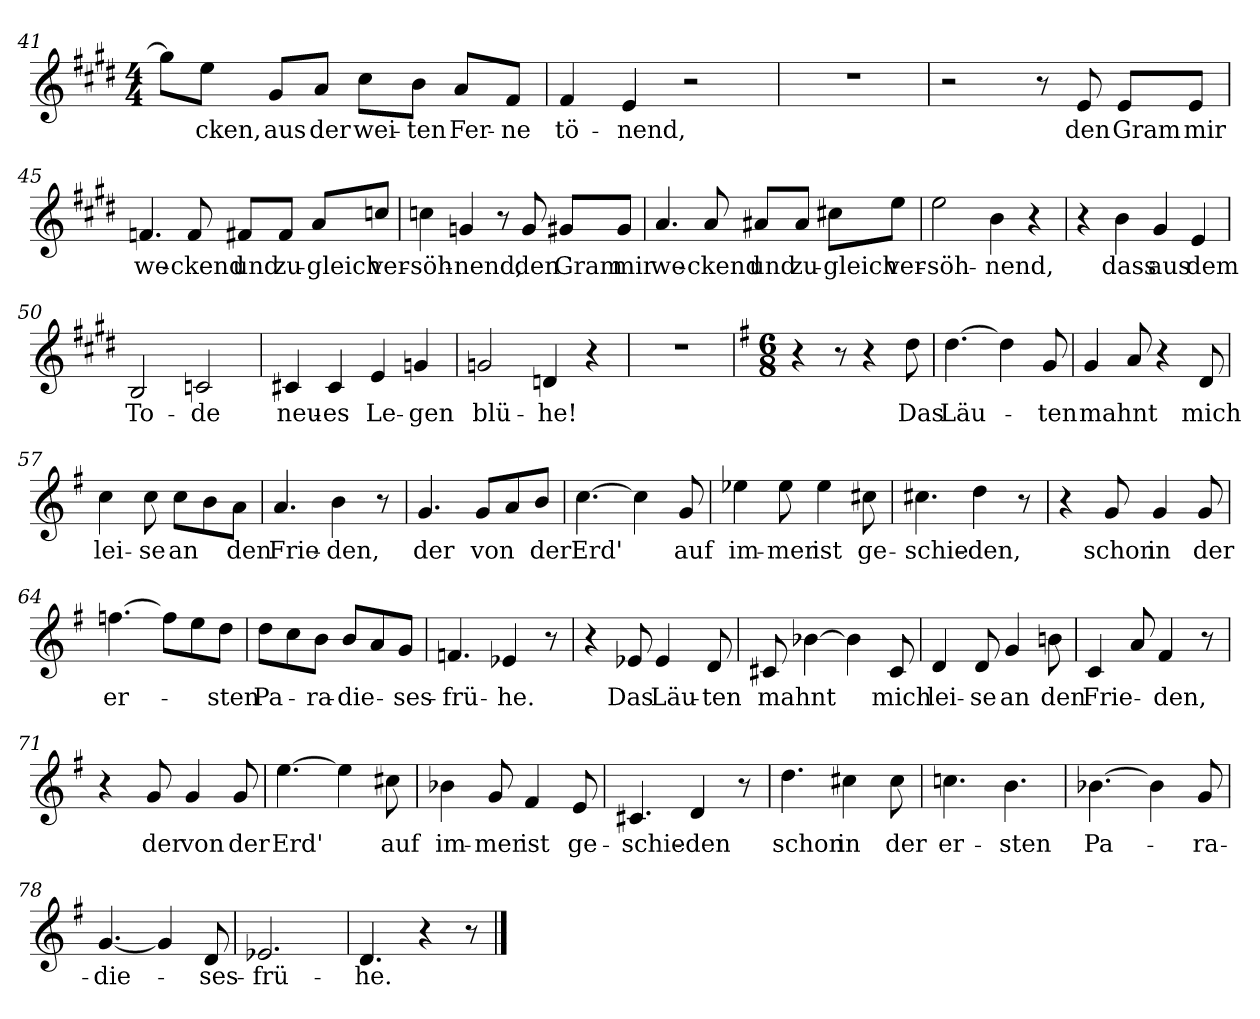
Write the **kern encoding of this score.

**kern	**text
*part1	*part1
*staff1	*staff1
!!LO:LB:g=z
*clefG2	*
*k[f#c#g#d#]	*
*M4/4	*
=41	=41
8gg#\L]	.
!	!LO:LY:b
8ee\J	-cken,
!	!LO:LY:b
8g#/L	aus
!	!LO:LY:b
8a/J	der
!	!LO:LY:b
8cc#\L	wei-
!	!LO:LY:b
8b\J	-ten
!	!LO:LY:b
8a/L	Fer-
!	!LO:LY:b
8f#/J	-ne
=42	=42
!	!LO:LY:b
4f#/	tö-
!	!LO:LY:b
4e/	-nend,
2r	.
=43	=43
1r	.
=44	=44
2r	.
8r	.
!	!LO:LY:b
8e/	den
!	!LO:LY:b
8e/L	Gram
!	!LO:LY:b
8e/J	mir
=45	=45
!	!LO:LY:b
4.fn/	we-
!	!LO:LY:b
8f/	-ckend
!	!LO:LY:b
8f#X/L	und
!	!LO:LY:b
8f#/J	zu-
!	!LO:LY:b
8a/L	-gleich
!	!LO:LY:b
8ccn/J	ver-
!!LO:LB:g=z
=46	=46
!	!LO:LY:b
4ccn\	söh-
!	!LO:LY:b
4gn/	-nend,
8r	.
!	!LO:LY:b
8g/	den
!	!LO:LY:b
8g#X/L	Gram
!	!LO:LY:b
8g#/J	mir
=47	=47
!	!LO:LY:b
4.a/	we-
!	!LO:LY:b
8a/	-ckend
!	!LO:LY:b
8a#X/L	und
!	!LO:LY:b
8a#/J	zu-
!	!LO:LY:b
8cc#X\L	-gleich
!	!LO:LY:b
8ee\J	ver-
=48	=48
!	!LO:LY:b
2ee\	-söh-
!	!LO:LY:b
4b\	-nend,
4r	.
=49	=49
4r	.
!	!LO:LY:b
4b\	dass
!	!LO:LY:b
4g#/	aus
!	!LO:LY:b
4e/	dem
=50	=50
!	!LO:LY:b
2B/	To-
!	!LO:LY:b
2cn/	-de
=51	=51
!	!LO:LY:b
4c#X/	neu-
!	!LO:LY:b
4c#/	-es
!	!LO:LY:b
4e/	Le-
!	!LO:LY:b
4gn/	-gen
!!LO:LB:g=z
=52	=52
!	!LO:LY:b
2gn/	blü-
!	!LO:LY:b
4dn/	-he!
4r	.
=53	=53
1r	.
=54	=54
*k[f#]	*
*M6/8	*
4r	.
8r	.
4r	.
!	!LO:LY:b
8dd\	Das
=55	=55
!	!LO:LY:b
[4.dd\	Läu-
4dd\]	.
!	!LO:LY:b
8g/	-ten
=56	=56
!	!LO:LY:b
4g/	mahnt
8a/	.
4r	.
!	!LO:LY:b
8d/	mich
=57	=57
!	!LO:LY:b
4cc\	lei-
!	!LO:LY:b
8cc\	-se
!	!LO:LY:b
8cc\L	an
8b\	.
!	!LO:LY:b
8a\J	-den
=58	=58
!	!LO:LY:b
4.a/	Frie-
!	!LO:LY:b
4b\	-den,
8r	.
=59	=59
!	!LO:LY:b
4.g/	der
!	!LO:LY:b
8g/L	von
8a/	.
!	!LO:LY:b
8b/J	-der
=60	=60
!	!LO:LY:b
[4.cc\	Erd'
4cc\]	.
!	!LO:LY:b
8g/	auf
!!LO:LB:g=z
=61	=61
!	!LO:LY:b
4ee-X\	im-
!	!LO:LY:b
8ee-\	-mer
!	!LO:LY:b
4ee-\	ist
!	!LO:LY:b
8cc#X\	ge-
=62	=62
!	!LO:LY:b
4.cc#X\	-schie-
!	!LO:LY:b
4dd\	-den,
8r	.
=63	=63
4r	.
!	!LO:LY:b
8g/	schon
!	!LO:LY:b
4g/	in
!	!LO:LY:b
8g/	der
=64	=64
!	!LO:LY:b
[4.ffn\	er-
8ff\L]	.
8ee\	.
!	!LO:LY:b
8dd\J	-sten
=65	=65
!	!LO:LY:b
8dd\L	Pa-
8cc\	.
!	!LO:LY:b
8b\J	-ra-
!	!LO:LY:b
8b/L	-die-
8a/	.
!	!LO:LY:b
8g/J	-ses-
=66	=66
!	!LO:LY:b
4.fn/	-frü-
!	!LO:LY:b
4e-X/	-he.
8r	.
=67	=67
4r	.
!	!LO:LY:b
8e-X/	Das
!	!LO:LY:b
4e-/	Läu-
!	!LO:LY:b
8d/	-ten
=68	=68
!	!LO:LY:b
8c#X/	mahnt
[4b-X\	.
4b-\]	.
!	!LO:LY:b
8c#/	mich
!!LO:PB:g=z
=69	=69
!	!LO:LY:b
4d/	lei-
!	!LO:LY:b
8d/	-se
!	!LO:LY:b
4g/	an
!	!LO:LY:b
8bn\	den
=70	=70
!	!LO:LY:b
4c/	Frie-
8a/	.
!	!LO:LY:b
4f#/	-den,
8r	.
=71	=71
4r	.
!	!LO:LY:b
8g/	der
!	!LO:LY:b
4g/	von
!	!LO:LY:b
8g/	der
=72	=72
!	!LO:LY:b
[4.ee\	Erd'
4ee\]	.
!	!LO:LY:b
8cc#X\	auf
=73	=73
!	!LO:LY:b
4b-X\	im-
!	!LO:LY:b
8g/	-mer
!	!LO:LY:b
4f#/	ist
!	!LO:LY:b
8e/	ge-
=74	=74
!	!LO:LY:b
4.c#X/	-schie-
!	!LO:LY:b
4d/	-den
8r	.
=75	=75
!	!LO:LY:b
4.dd\	schon
!	!LO:LY:b
4cc#X\	in
!	!LO:LY:b
8cc#\	der
=76	=76
!	!LO:LY:b
4.ccn\	er-
!	!LO:LY:b
4.b\	-sten
=77	=77
!	!LO:LY:b
[4.b-X\	Pa-
4b-\]	.
!	!LO:LY:b
8g/	-ra-
!!LO:LB:g=z
=78	=78
!	!LO:LY:b
[4.g/	-die-
4g/]	.
!	!LO:LY:b
8d/	-ses-
=79	=79
!	!LO:LY:b
2.e-X/	-frü-
=80	=80
!	!LO:LY:b
4.d/	-he.
4r	.
8r	.
==	==
*-	*-
